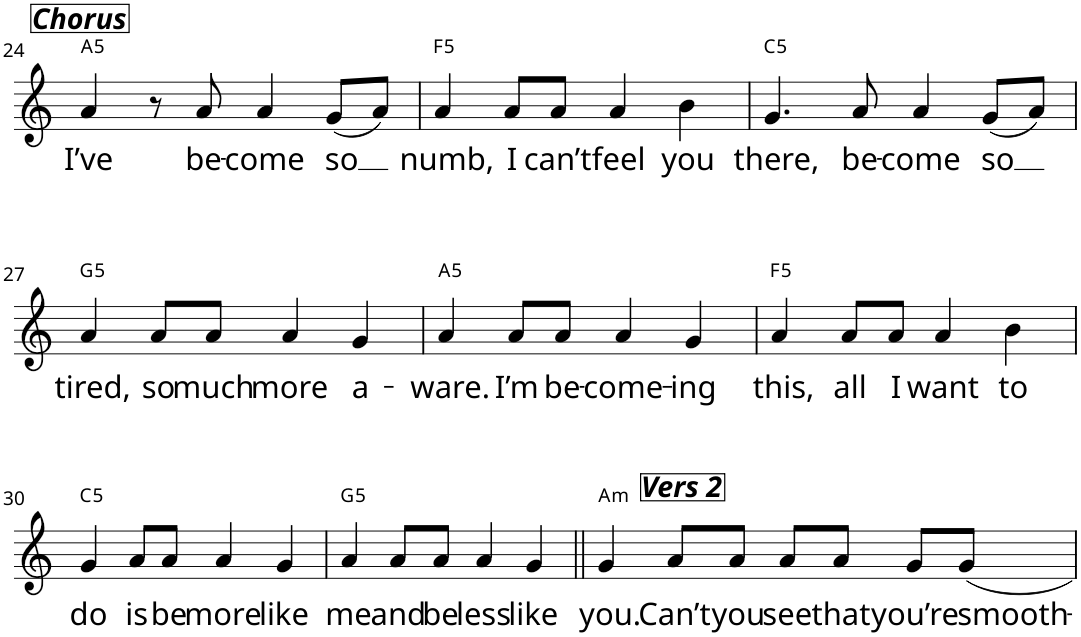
**kern	**text	**harte
*part1	*part1	*part1
*staff1	*staff1	*
*I"I	*	*
!!LO:PB:g=z
*clefG2	*	*
*k[]	*	*
*M4/4	*	*
=24	=24	=24
!LO:TX:a:Bi:t=Chorus	!	!
!	!LO:LY:b	!LO:H:kt=5
4a/	I’ve	A:(1,5)
8r	.	.
!	!LO:LY:b	!
8a/	be-	.
!	!LO:LY:b	!
4a/	-come	.
!	!LO:LY:b	!
(8g/L	so	.
8a/J)	.	.
=25	=25	=25
!	!LO:LY:b	!LO:H:kt=5
4a/	numb,	F:(1,5)
!	!LO:LY:b	!
8a/L	I	.
!	!LO:LY:b	!
8a/J	can’t	.
!	!LO:LY:b	!
4a/	feel	.
!	!LO:LY:b	!
4b\	you	.
=26	=26	=26
!	!LO:LY:b	!LO:H:kt=5
4.g/	there,	C:(1,5)
!	!LO:LY:b	!
8a/	be-	.
!	!LO:LY:b	!
4a/	-come	.
!	!LO:LY:b	!
(8g/L	so	.
8a/J)	.	.
!!LO:LB:g=z
=27	=27	=27
!	!LO:LY:b	!LO:H:kt=5
4a/	tired,	G:(1,5)
!	!LO:LY:b	!
8a/L	so	.
!	!LO:LY:b	!
8a/J	much	.
!	!LO:LY:b	!
4a/	more	.
!	!LO:LY:b	!
4g/	a-	.
=28	=28	=28
!	!LO:LY:b	!LO:H:kt=5
4a/	-ware.	A:(1,5)
!	!LO:LY:b	!
8a/L	I’m	.
!	!LO:LY:b	!
8a/J	be-	.
!	!LO:LY:b	!
4a/	-come-	.
!	!LO:LY:b	!
4g/	-ing	.
=29	=29	=29
!	!LO:LY:b	!LO:H:kt=5
4a/	this,	F:(1,5)
!	!LO:LY:b	!
8a/L	all	.
!	!LO:LY:b	!
8a/J	I	.
!	!LO:LY:b	!
4a/	want	.
!	!LO:LY:b	!
4b\	to	.
!!LO:LB:g=z
=30	=30	=30
!	!LO:LY:b	!LO:H:kt=5
4g/	do	C:(1,5)
!	!LO:LY:b	!
8a/L	is	.
!	!LO:LY:b	!
8a/J	be	.
!	!LO:LY:b	!
4a/	more	.
!	!LO:LY:b	!
4g/	like	.
=31	=31	=31
!	!LO:LY:b	!LO:H:kt=5
4a/	me	G:(1,5)
!	!LO:LY:b	!
8a/L	and	.
!	!LO:LY:b	!
8a/J	be	.
!	!LO:LY:b	!
4a/	less	.
!	!LO:LY:b	!
4g/	like	.
=32||	=32||	=32||
!	!LO:LY:b	!LO:H:kt=m
4g/	you.	A:min
!LO:TX:a:Bi:t=Vers 2	!	!
!	!LO:LY:b	!
8a/L	Can’t	.
!	!LO:LY:b	!
8a/J	you	.
!	!LO:LY:b	!
8a/L	see	.
!	!LO:LY:b	!
8a/J	that	.
!	!LO:LY:b	!
8g/L	you’re	.
!	!LO:LY:b	!
8g/J	smooth-	.
=	=	=
*-	*-	*-
